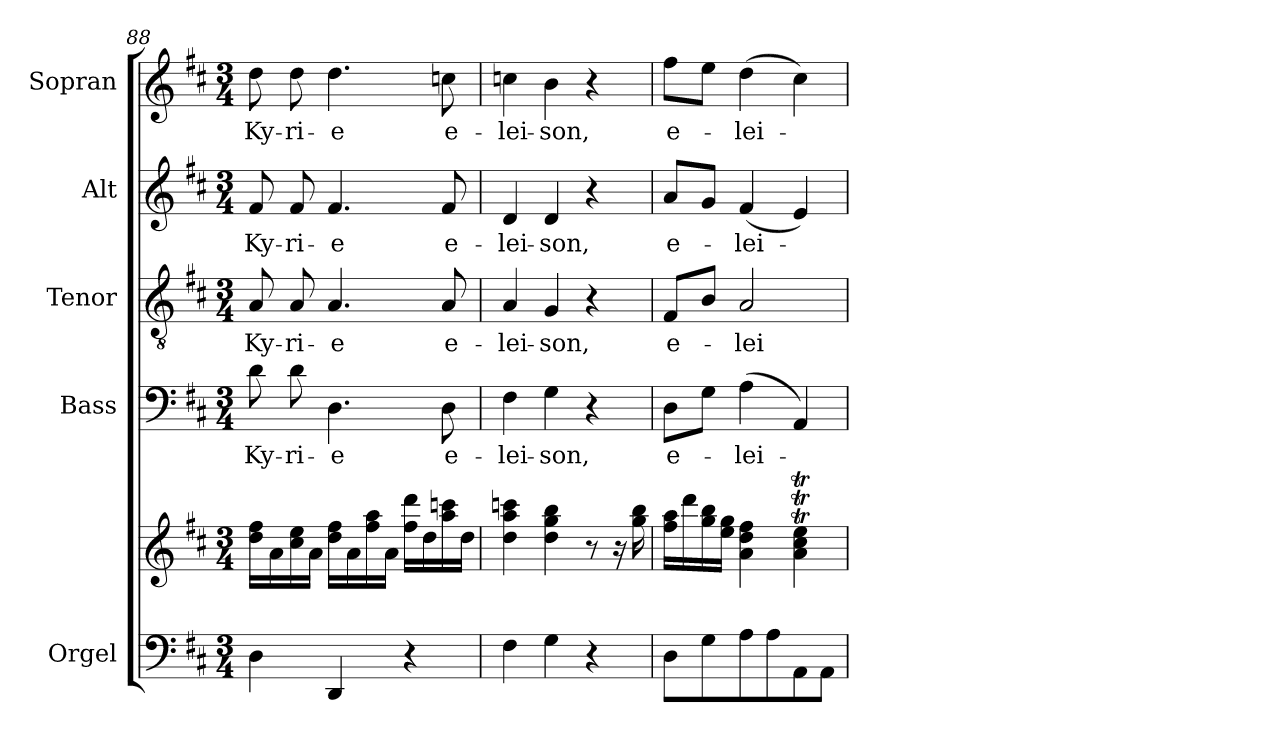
**kern	**kern	**kern	**text	**kern	**text	**kern	**text	**kern	**text
*part5	*part5	*part4	*part4	*part3	*part3	*part2	*part2	*part1	*part1
*staff6	*staff5	*staff4	*staff4	*staff3	*staff3	*staff2	*staff2	*staff1	*staff1
*I"Orgel	*	*I"Bass	*	*I"Tenor	*	*I"Alt	*	*I"Sopran	*
*I'Org.	*	*I'B.	*	*I'T.	*	*I'A.	*	*I'S.	*
*clefF4	*clefG2	*clefF4	*	*clefGv2	*	*clefG2	*	*clefG2	*
*k[f#c#]	*k[f#c#]	*k[f#c#]	*	*k[f#c#]	*	*k[f#c#]	*	*k[f#c#]	*
*D:	*D:	*D:	*	*D:	*	*D:	*	*D:	*
*M3/4	*M3/4	*M3/4	*	*M3/4	*	*M3/4	*	*M3/4	*
=88	=88	=88	=88	=88	=88	=88	=88	=88	=88
!	!	!	!LO:LY:b	!	!LO:LY:b	!	!LO:LY:b	!	!LO:LY:b
4D\	16dd\ 16ff#\LL	8d\	Ky-	8A/	Ky-	8f#/	Ky-	8dd\	Ky-
.	16a\	.	.	.	.	.	.	.	.
!	!	!	!LO:LY:b	!	!LO:LY:b	!	!LO:LY:b	!	!LO:LY:b
.	16cc#\ 16ee\	8d\	-ri-	8A/	-ri-	8f#/	-ri-	8dd\	-ri-
.	16a\JJ	.	.	.	.	.	.	.	.
!	!	!	!LO:LY:b	!	!LO:LY:b	!	!LO:LY:b	!	!LO:LY:b
4DD/	16dd\ 16ff#\LL	4.D\	-e	4.A/	-e	4.f#/	-e	4.dd\	-e
.	16a\	.	.	.	.	.	.	.	.
.	16ff#\ 16aa\	.	.	.	.	.	.	.	.
.	16a\JJ	.	.	.	.	.	.	.	.
4r	16ff#\ 16ddd\LL	.	.	.	.	.	.	.	.
.	16dd\	.	.	.	.	.	.	.	.
!	!	!	!LO:LY:b	!	!LO:LY:b	!	!LO:LY:b	!	!LO:LY:b
.	16aa\ 16cccn\	8D\	e-	8A/	e-	8f#/	e-	8ccn\	e-
.	16dd\JJ	.	.	.	.	.	.	.	.
=89	=89	=89	=89	=89	=89	=89	=89	=89	=89
!	!	!	!LO:LY:b	!	!LO:LY:b	!	!LO:LY:b	!	!LO:LY:b
4F#\	4dd\ 4aa\ 4cccn\	4F#\	-lei-	4A/	-lei-	4d/	-lei-	4ccn\	-lei-
!	!	!	!LO:LY:b	!	!LO:LY:b	!	!LO:LY:b	!	!LO:LY:b
4G\	4dd\ 4gg\ 4bb\	4G\	-son,	4G/	-son,	4d/	-son,	4b\	-son,
4r	8r	4r	.	4r	.	4r	.	4r	.
.	16r	.	.	.	.	.	.	.	.
.	16gg\ 16bb\	.	.	.	.	.	.	.	.
=90	=90	=90	=90	=90	=90	=90	=90	=90	=90
!	!	!	!LO:LY:b	!	!LO:LY:b	!	!LO:LY:b	!	!LO:LY:b
8D\L	16ff#\ 16aa\LL	8D\L	e-	8F#/L	e-	8a/L	e-	8ff#\L	e-
.	16ddd\	.	.	.	.	.	.	.	.
8G\	16gg\ 16bb\	8G\J	.	8B/J	.	8g/J	.	8ee\J	.
.	16ee\ 16gg\JJ	.	.	.	.	.	.	.	.
!	!	!	!LO:LY:b	!	!LO:LY:b	!	!LO:LY:b	!	!LO:LY:b
8A\	4a\ 4dd\ 4ff#\	(>4A\	-lei-	2A/	-lei-	(<4f#/	-lei-	(>4dd\	-lei-
8A\	.	.	.	.	.	.	.	.	.
8AA\	4a\T 4cc#\T 4ee\T	4AA/)	.	.	.	4e/)	.	4cc#\)	.
8AA\J	.	.	.	.	.	.	.	.	.
=	=	=	=	=	=	=	=	=	=
*-	*-	*-	*-	*-	*-	*-	*-	*-	*-
